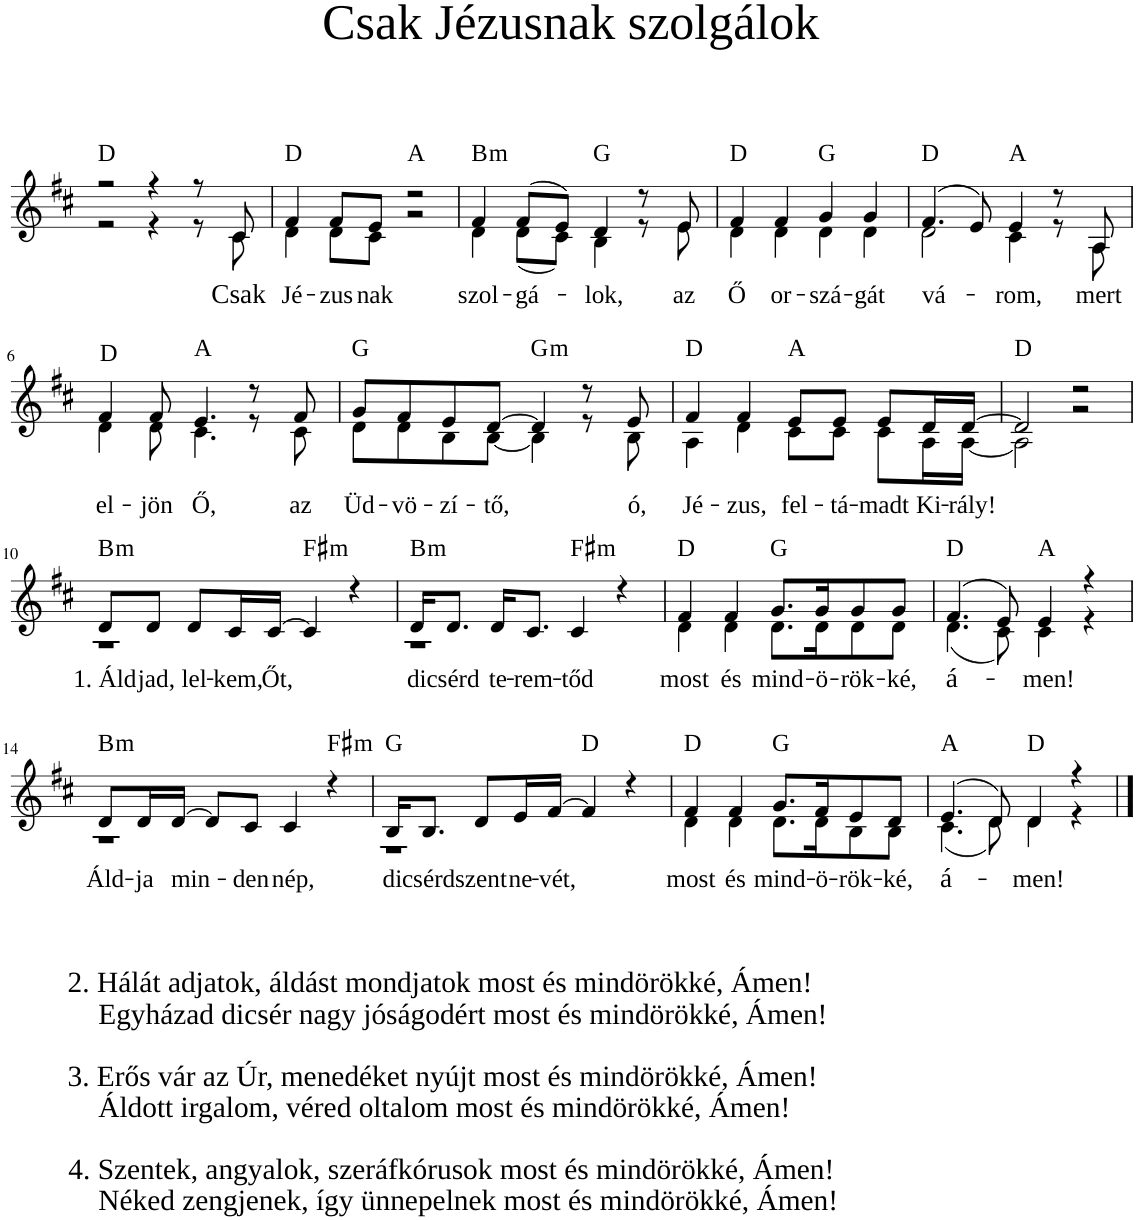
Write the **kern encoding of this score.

**kern	**text	**harte
*part1	*part1	*part1
*staff1	*staff1	*
*I"Voice	*	*
*clefG2	*	*
*k[f#c#]	*	*
=1	=1	=1
*^	*	*
2r	2r	.	D:maj
4r	4r	.	.
8r	8r	.	.
!	!	!LO:LY:b	!
8c#/	8c#\	Csak	.
=2	=2	=2	=2
!	!	!LO:LY:b	!
4f#/	4d\	Jé-	D:maj
!	!	!LO:LY:b	!
8f#/L	8d\L	-zus-	.
!	!	!LO:LY:b	!
8e/J	8c#\J	-nak	.
2r	2r	.	A:maj
=3	=3	=3	=3
!	!	!LO:LY:b	!LO:H:kt=m
4f#/	4d\	szol-	B:min
!	!	!LO:LY:b	!
(8f#/L	(8d\L	-gá-	.
8e/J)	8c#\J)	.	.
!	!	!LO:LY:b	!
4d/	4B\	-lok,	G:maj
8r	8r	.	.
!	!	!LO:LY:b	!
8e/	8e\	az	.
=4	=4	=4	=4
!	!	!LO:LY:b	!
4f#/	4d\	Ő	D:maj
!	!	!LO:LY:b	!
4f#/	4d\	or-	.
!	!	!LO:LY:b	!
4g/	4d\	-szá-	G:maj
!	!	!LO:LY:b	!
4g/	4d\	-gát	.
=5	=5	=5	=5
!	!	!LO:LY:b	!
(4.f#/	2d\	vá-	D:maj
8e/)	.	.	.
!	!	!LO:LY:b	!
4e/	4c#\	-rom,	A:maj
8r	8r	.	.
!	!	!LO:LY:b	!
8A/	8A\	mert	.
!!LO:LB:g=z	!!
=6	=6	=6	=6
!	!	!LO:LY:b	!
4f#/	4d\	el-	D:maj
!	!	!LO:LY:b	!
8f#/	8d\	-jön	.
!	!	!LO:LY:b	!
4.e/	4.c#\	Ő,	A:maj
8r	8r	.	.
!	!	!LO:LY:b	!
8f#/	8c#\	az	.
=7	=7	=7	=7
!	!	!LO:LY:b	!
8g/L	8d\L	Üd-	G:maj
!	!	!LO:LY:b	!
8f#/	8d\	-vö-	.
!	!	!LO:LY:b	!
8e/	8B\	-zí-	.
!	!	!LO:LY:b	!
[8d/J	[8B\J	-tő,	.
!	!	!	!LO:H:kt=m
4d/]	4B\]	.	G:min
8r	8r	.	.
!	!	!LO:LY:b	!
8e/	8B\	ó,	.
=8	=8	=8	=8
!	!	!LO:LY:b	!
4f#/	4A\	Jé-	D:maj
!	!	!LO:LY:b	!
4f#/	4d\	-zus,	.
!	!	!LO:LY:b	!
8e/L	8c#\L	fel-	A:maj
!	!	!LO:LY:b	!
8e/J	8c#\J	-tá-	.
!	!	!LO:LY:b	!
8e/L	8c#\L	-madt	.
!	!	!LO:LY:b	!
16d/L	16A\L	Ki-	.
!	!	!LO:LY:b	!
[16d/JJ	[16A\JJ	-rály!	.
=9	=9	=9	=9
2d/]	2A\]	.	D:maj
2r	2r	.	.
!!LO:LB:g=z	!!
=10	=10	=10	=10
!	!	!LO:LY:b	!LO:H:kt=m
8d/L	1r	1. Áld-	B:min
!	!	!LO:LY:b	!
8d/J	.	-jad,	.
!	!	!LO:LY:b	!
8d/L	.	lel-	.
!	!	!LO:LY:b	!
16c#/L	.	-kem,	.
!	!	!LO:LY:b	!
[16c#/JJ	.	Őt,	.
!	!	!	!LO:H:kt=m
4c#/]	.	.	F#:min
4r	.	.	.
=11	=11	=11	=11
!	!	!LO:LY:b	!LO:H:kt=m
16d/KL	1r	di-	B:min
!	!	!LO:LY:b	!
8.d/J	.	-csérd	.
!	!	!LO:LY:b	!
16d/KL	.	te-	.
!	!	!LO:LY:b	!
8.c#/J	.	-rem-	.
!	!	!LO:LY:b	!LO:H:kt=m
4c#/	.	-tőd	F#:min
4r	.	.	.
=12	=12	=12	=12
!	!	!LO:LY:b	!
4f#/	4d\	most	D:maj
!	!	!LO:LY:b	!
4f#/	4d\	és	.
!	!	!LO:LY:b	!
8.g/L	8.d\L	mind-	G:maj
!	!	!LO:LY:b	!
16g/K	16d\K	-ö-	.
!	!	!LO:LY:b	!
8g/	8d\	-rök-	.
!	!	!LO:LY:b	!
8g/J	8d\J	-ké,	.
=13	=13	=13	=13
!	!	!LO:LY:b	!
(4.f#/	(4.d\	á-	D:maj
8e/)	8c#\)	.	.
!	!	!LO:LY:b	!
4e/	4c#\	-men!	A:maj
4r	4r	.	.
!!LO:LB:g=z	!!
=14	=14	=14	=14
!	!	!LO:LY:b	!LO:H:kt=m
8d/L	1r	Áld-	B:min
!	!	!LO:LY:b	!
16d/L	.	-ja	.
!	!	!LO:LY:b	!
[16d/JJ	.	min-	.
8d/L]	.	.	.
!	!	!LO:LY:b	!
8c#/J	.	-den	.
!	!	!LO:LY:b	!
4c#/	.	nép,	.
!	!	!	!LO:H:kt=m
4r	.	.	F#:min
=15	=15	=15	=15
!	!	!LO:LY:b	!
16B/KL	1r	di-	G:maj
!	!	!LO:LY:b	!
8.B/J	.	-csérd	.
!	!	!LO:LY:b	!
8d/L	.	szent	.
!	!	!LO:LY:b	!
16e/L	.	ne-	.
!	!	!LO:LY:b	!
[16f#/JJ	.	-vét,	.
4f#/]	.	.	D:maj
4r	.	.	.
=16	=16	=16	=16
!	!	!LO:LY:b	!
4f#/	4d\	most	D:maj
!	!	!LO:LY:b	!
4f#/	4d\	és	.
!	!	!LO:LY:b	!
8.g/L	8.d\L	mind-	G:maj
!	!	!LO:LY:b	!
16f#/K	16d\K	-ö-	.
!	!	!LO:LY:b	!
8e/	8B\	-rök-	.
!	!	!LO:LY:b	!
8d/J	8B\J	-ké,	.
=17	=17	=17	=17
!	!	!LO:LY:b	!
(4.e/	(4.c#\	á-	A:maj
8d/)	8d\)	.	.
!	!	!LO:LY:b	!
4d/	4d\	-men!	D:maj
4r	4r	.	.
*v	*v	*	*
==	==	==
*-	*-	*-
